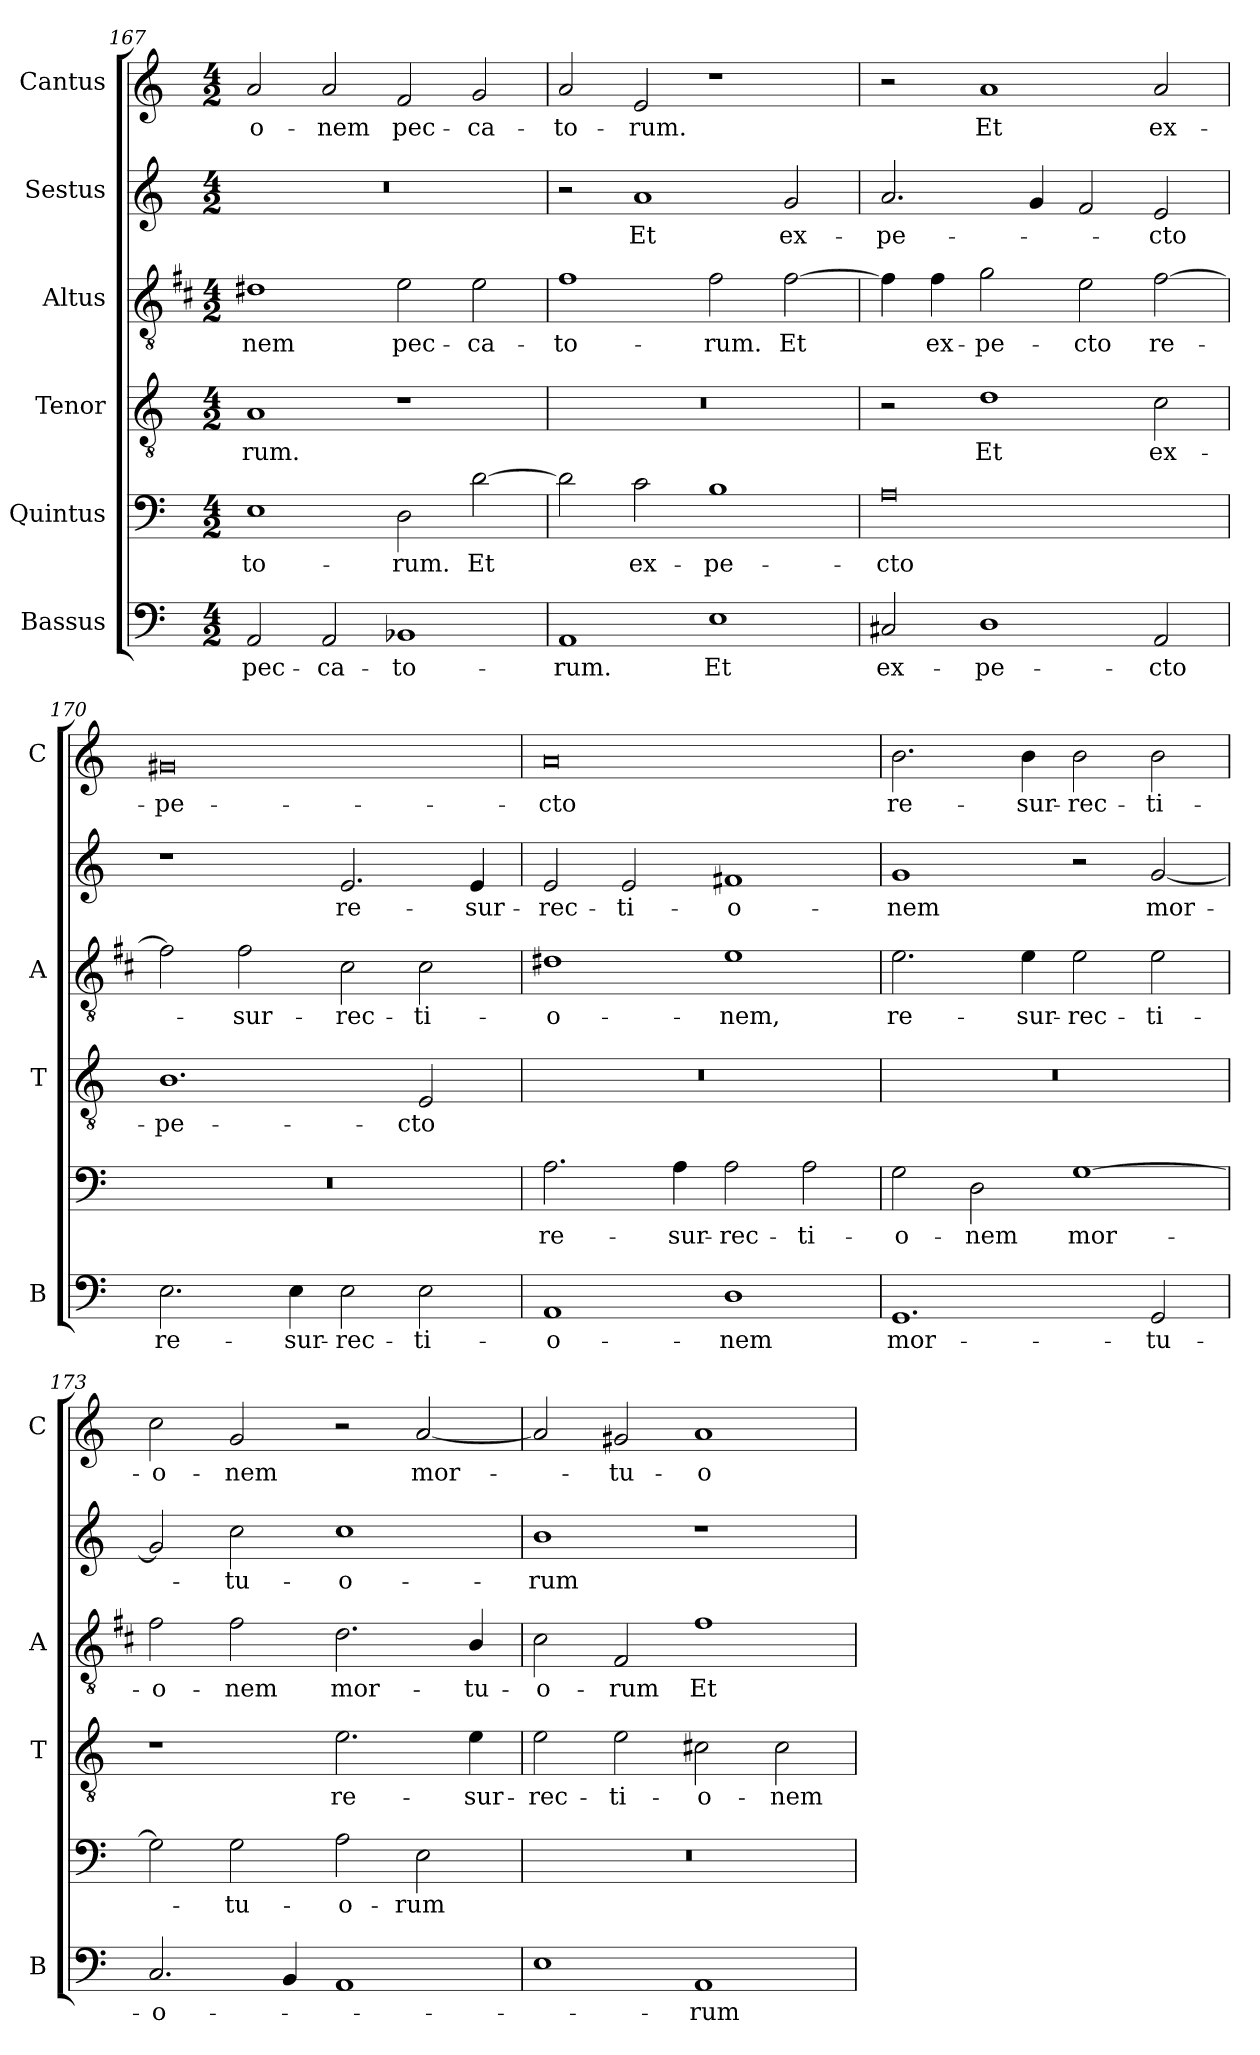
**kern	**text	**kern	**text	**kern	**text	**kern	**text	**kern	**text	**kern	**text
*part6	*part6	*part5	*part5	*part4	*part4	*part3	*part3	*part2	*part2	*part1	*part1
*staff6	*staff6	*staff5	*staff5	*staff4	*staff4	*staff3	*staff3	*staff2	*staff2	*staff1	*staff1
*I"Bassus	*	*I"Quintus	*	*I"Tenor	*	*I"Altus	*	*I"Sestus	*	*I"Cantus	*
*I'B	*	*	*	*I'T	*	*I'A	*	*	*	*I'C	*
!!LO:LB:g=z
*clefF4	*	*clefF4	*	*clefGv2	*	*clefGv2	*	*clefG2	*	*clefG2	*
*	*	*	*	*	*	*ITrd1c2	*	*	*	*	*
*k[]	*	*k[]	*	*k[]	*	*k[]	*	*k[]	*	*k[]	*
*C:	*	*C:	*	*C:	*	*C:	*	*C:	*	*C:	*
*M4/2	*	*M4/2	*	*M4/2	*	*M4/2	*	*M4/2	*	*M4/2	*
=167	=167	=167	=167	=167	=167	=167	=167	=167	=167	=167	=167
!	!LO:LY:b	!	!LO:LY:b	!	!LO:LY:b	!	!LO:LY:b	!	!	!	!LO:LY:b
2AA/	pec-	1E	-to-	1A	-rum.	1c#X	-nem	0r	.	2a/	-o-
!	!LO:LY:b	!	!	!	!	!	!	!	!	!	!LO:LY:b
2AA/	-ca-	.	.	.	.	.	.	.	.	2a/	-nem
!	!LO:LY:b	!	!LO:LY:b	!	!	!	!LO:LY:b	!	!	!	!LO:LY:b
1BB-X	-to-	2D\	-rum.	1r	.	2d\	pec-	.	.	2f/	pec-
!	!	!	!LO:LY:b	!	!	!	!LO:LY:b	!	!	!	!LO:LY:b
.	.	[2d\	Et	.	.	2d\	-ca-	.	.	2g/	-ca-
=168	=168	=168	=168	=168	=168	=168	=168	=168	=168	=168	=168
!	!LO:LY:b	!	!	!	!	!	!LO:LY:b	!	!	!	!LO:LY:b
1AA	-rum.	2d\]	.	0r	.	1e	-to-	2r	.	2a/	-to-
!	!	!	!LO:LY:b	!	!	!	!	!	!LO:LY:b	!	!LO:LY:b
.	.	2c\	ex-	.	.	.	.	1a	Et	2e/	-rum.
!	!LO:LY:b	!	!LO:LY:b	!	!	!	!LO:LY:b	!	!	!	!
1E	Et	1B	-pe-	.	.	2e\	-rum.	.	.	1r	.
!	!	!	!	!	!	!	!LO:LY:b	!	!LO:LY:b	!	!
.	.	.	.	.	.	[2e\	Et	2g/	ex-	.	.
=169	=169	=169	=169	=169	=169	=169	=169	=169	=169	=169	=169
!	!LO:LY:b	!	!LO:LY:b	!	!	!	!	!	!LO:LY:b	!	!
2C#X/	ex-	0A	-cto	2r	.	4e\]	.	2.a/	-pe-	2r	.
!	!	!	!	!	!	!	!LO:LY:b	!	!	!	!
.	.	.	.	.	.	4e\	ex-	.	.	.	.
!	!LO:LY:b	!	!	!	!LO:LY:b	!	!LO:LY:b	!	!	!	!LO:LY:b
1D	-pe-	.	.	1d	Et	2f\	-pe-	.	.	1a	Et
.	.	.	.	.	.	.	.	4g/	.	.	.
!	!	!	!	!	!	!	!LO:LY:b	!	!	!	!
.	.	.	.	.	.	2d\	-cto	2f/	.	.	.
!	!LO:LY:b	!	!	!	!LO:LY:b	!	!LO:LY:b	!	!LO:LY:b	!	!LO:LY:b
2AA/	-cto	.	.	2c\	ex-	[2e\	re-	2e/	-cto	2a/	ex-
=170	=170	=170	=170	=170	=170	=170	=170	=170	=170	=170	=170
!	!LO:LY:b	!	!	!	!LO:LY:b	!	!	!	!	!	!LO:LY:b
2.E\	re-	0r	.	1.B	-pe-	2e\]	.	1r	.	0g#X	-pe-
!	!	!	!	!	!	!	!LO:LY:b	!	!	!	!
.	.	.	.	.	.	2e\	-sur-	.	.	.	.
!	!LO:LY:b	!	!	!	!	!	!	!	!	!	!
4E\	-sur-	.	.	.	.	.	.	.	.	.	.
!	!LO:LY:b	!	!	!	!	!	!LO:LY:b	!	!LO:LY:b	!	!
2E\	-rec-	.	.	.	.	2B\	-rec-	2.e/	re-	.	.
!	!LO:LY:b	!	!	!	!LO:LY:b	!	!LO:LY:b	!	!	!	!
2E\	-ti-	.	.	2E/	-cto	2B\	-ti-	.	.	.	.
!	!	!	!	!	!	!	!	!	!LO:LY:b	!	!
.	.	.	.	.	.	.	.	4e/	-sur-	.	.
=171	=171	=171	=171	=171	=171	=171	=171	=171	=171	=171	=171
!	!LO:LY:b	!	!LO:LY:b	!	!	!	!LO:LY:b	!	!LO:LY:b	!	!LO:LY:b
1AA	-o-	2.A\	re-	0r	.	1c#X	-o-	2e/	-rec-	0a	-cto
!	!	!	!	!	!	!	!	!	!LO:LY:b	!	!
.	.	.	.	.	.	.	.	2e/	-ti-	.	.
!	!	!	!LO:LY:b	!	!	!	!	!	!	!	!
.	.	4A\	-sur-	.	.	.	.	.	.	.	.
!	!LO:LY:b	!	!LO:LY:b	!	!	!	!LO:LY:b	!	!LO:LY:b	!	!
1D	-nem	2A\	-rec-	.	.	1d	-nem,	1f#X	-o-	.	.
!	!	!	!LO:LY:b	!	!	!	!	!	!	!	!
.	.	2A\	-ti-	.	.	.	.	.	.	.	.
=172	=172	=172	=172	=172	=172	=172	=172	=172	=172	=172	=172
!	!LO:LY:b	!	!LO:LY:b	!	!	!	!LO:LY:b	!	!LO:LY:b	!	!LO:LY:b
1.GG	mor-	2G\	-o-	0r	.	2.d\	re-	1g	-nem	2.b\	re-
!	!	!	!LO:LY:b	!	!	!	!	!	!	!	!
.	.	2D\	-nem	.	.	.	.	.	.	.	.
!	!	!	!	!	!	!	!LO:LY:b	!	!	!	!LO:LY:b
.	.	.	.	.	.	4d\	-sur-	.	.	4b\	-sur-
!	!	!	!LO:LY:b	!	!	!	!LO:LY:b	!	!	!	!LO:LY:b
.	.	[1G	mor-	.	.	2d\	-rec-	2r	.	2b\	-rec-
!	!LO:LY:b	!	!	!	!	!	!LO:LY:b	!	!LO:LY:b	!	!LO:LY:b
2GG/	-tu-	.	.	.	.	2d\	-ti-	[2g/	mor-	2b\	-ti-
!!LO:PB:g=z
=173	=173	=173	=173	=173	=173	=173	=173	=173	=173	=173	=173
!	!LO:LY:b	!	!	!	!	!	!LO:LY:b	!	!	!	!LO:LY:b
2.C/	-o-	2G\]	.	1r	.	2e\	-o-	2g/]	.	2cc\	-o-
!	!	!	!LO:LY:b	!	!	!	!LO:LY:b	!	!LO:LY:b	!	!LO:LY:b
.	.	2G\	-tu-	.	.	2e\	-nem	2cc\	-tu-	2g/	-nem
4BB/	.	.	.	.	.	.	.	.	.	.	.
!	!	!	!LO:LY:b	!	!LO:LY:b	!	!LO:LY:b	!	!LO:LY:b	!	!
1AA	.	2A\	-o-	2.e\	re-	2.c\	mor-	1cc	-o-	2r	.
!	!	!	!LO:LY:b	!	!	!	!	!	!	!	!LO:LY:b
.	.	2E\	-rum	.	.	.	.	.	.	[2a/	mor-
!	!	!	!	!	!LO:LY:b	!	!LO:LY:b	!	!	!	!
.	.	.	.	4e\	-sur-	4A/	-tu-	.	.	.	.
=174	=174	=174	=174	=174	=174	=174	=174	=174	=174	=174	=174
!	!	!	!	!	!LO:LY:b	!	!LO:LY:b	!	!LO:LY:b	!	!
1E	.	0r	.	2e\	-rec-	2B\	-o-	1b	-rum	2a/]	.
!	!	!	!	!	!LO:LY:b	!	!LO:LY:b	!	!	!	!LO:LY:b
.	.	.	.	2e\	-ti-	2E/	-rum	.	.	2g#X/	-tu-
!	!LO:LY:b	!	!	!	!LO:LY:b	!	!LO:LY:b	!	!	!	!LO:LY:b
1AA	-rum	.	.	2c#X\	-o-	1e	Et	1r	.	1a	-o-
!	!	!	!	!	!LO:LY:b	!	!	!	!	!	!
.	.	.	.	2c#\	-nem	.	.	.	.	.	.
=	=	=	=	=	=	=	=	=	=	=	=
*-	*-	*-	*-	*-	*-	*-	*-	*-	*-	*-	*-
